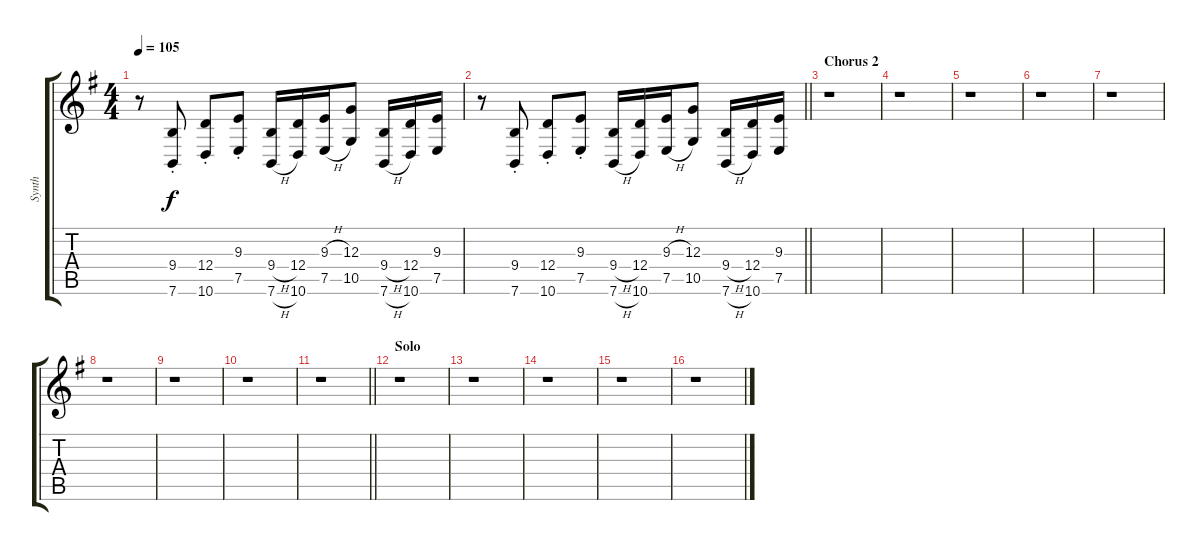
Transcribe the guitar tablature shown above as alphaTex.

\track ("Synth" "Synth") {instrument lead2sawtooth}
\staff {score tabs}
\tuning (E4 B3 G3 D3 A2 E2) {hide}
\ts (4 4)
\tempo 105
\clef g2
\ks g
r.8{dy f} (9.4{st} 7.6{st}).8 (12.4{st} 10.6{st}).8 (9.3{st} 7.5{st}).8 (9.4{h} 7.6{h}).16 (12.4 10.6).16 (9.3{h} 7.5{h}).16 (12.3 10.5).8 (9.4{h} 7.6{h}).16 (12.4 10.6).16 (9.3 7.5).16 |
\barLineRight lightlight
r.8 (9.4{st} 7.6{st}).8 (12.4{st} 10.6{st}).8 (9.3{st} 7.5{st}).8 (9.4{h} 7.6{h}).16 (12.4 10.6).16 (9.3{h} 7.5{h}).16 (12.3 10.5).8 (9.4{h} 7.6{h}).16 (12.4 10.6).16 (9.3 7.5).16 |
\section ("" "Chorus 2")
r.1 |
r.1 |
r.1 |
r.1 |
r.1 |
r.1 |
r.1 |
r.1 |
\barLineRight lightlight
r.1 |
\section ("" "Solo")
r.1 |
r.1 |
r.1 |
r.1 |
r.1
